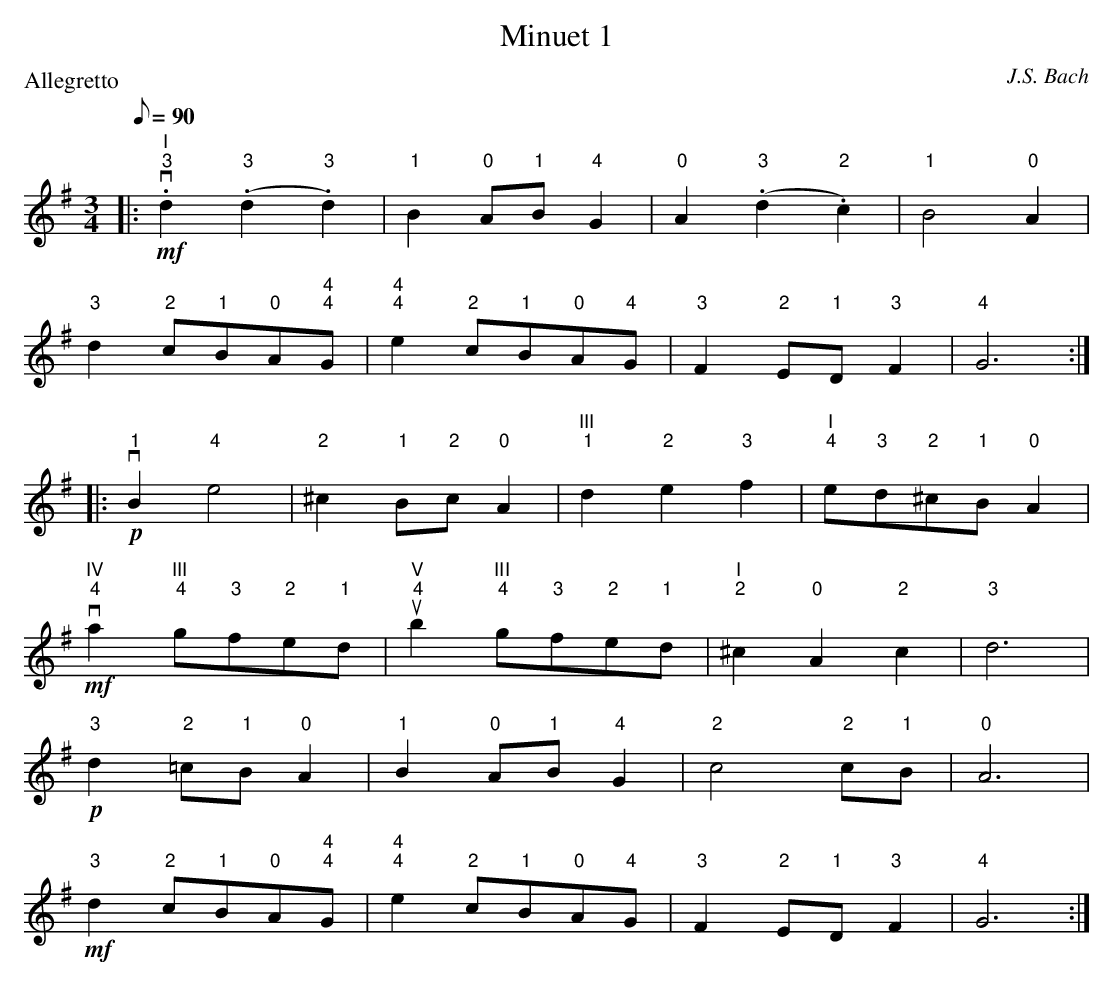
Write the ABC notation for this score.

X:1
T: Minuet 1
O: J.S. Bach
P: Allegretto
M: 3/4
L: 1/8
K: G
Q: 90
|: +mf+ v"I""3".d2("3".d2"3".d2) | "1"B2"0"A"1"B"4"G2 | "0"A2("3".d2."2"c2) | "1"B4"0"A2 |
"3"d2"2"c"1"B"0"A"4""4"G | "4""4"e2"2"c"1"B"0"A"4"G | "3"F2"2"E"1"D"3"F2 | "4"G6 :|
|: +p+ v"1"B2"4"e4 | "2"^c2"1"B"2"c"0"A2 | "III""1"d2"2"e2"3"f2 | "I""4"e"3"d"2"^c"1"B"0"A2 |
+mf+ v"IV""4"a2"III""4"g"3"f"2"e"1"d | u"V""4"b2"III""4"g"3"f"2"e"1"d | "I""2"^c2"0"A2"2"c2 | "3"d6 |
+p+ "3"d2"2"=c"1"B"0"A2 | "1"B2"0"A"1"B"4"G2 | "2"c4"2"c"1"B | "0"A6 |
+mf+ "3"d2"2"c"1"B"0"A"4""4"G | "4""4"e2"2"c"1"B"0"A"4"G | "3"F2"2"E"1"D"3"F2 | "4"G6 :|
